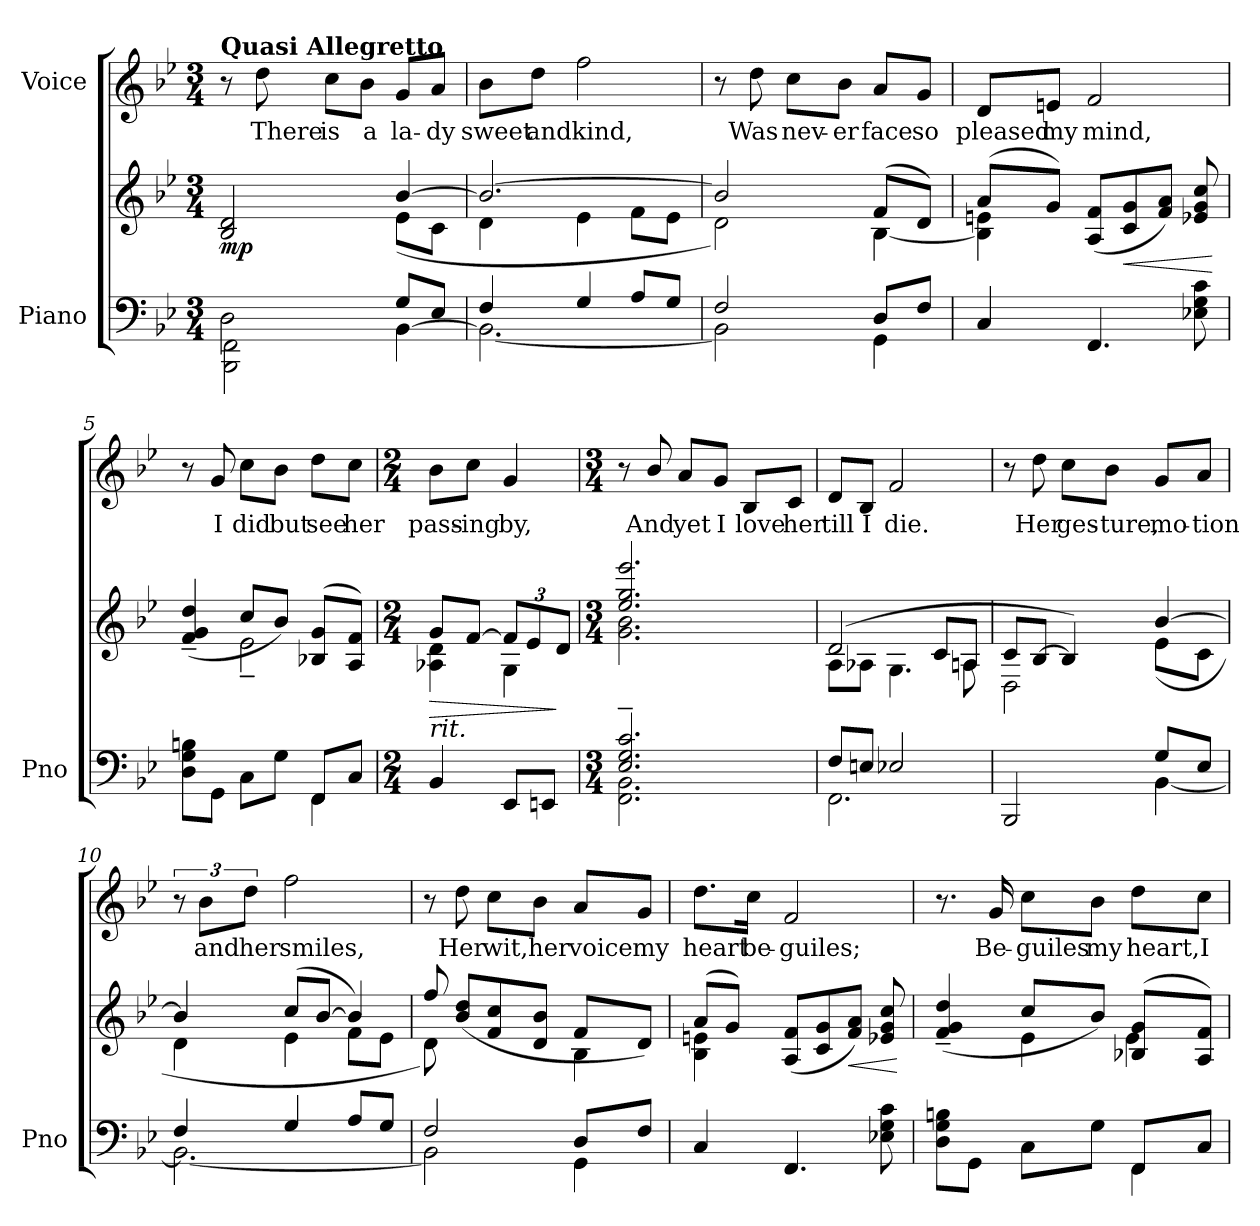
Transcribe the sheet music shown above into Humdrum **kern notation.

**kern	**kern	**dynam	**kern	**text
*part2	*part2	*part2	*part1	*part1
*staff3	*staff2	*staff2/3	*staff1	*staff1
*I"Piano	*	*	*I"Voice	*
*I'Pno	*	*	*	*
*clefF4	*clefG2	*	*clefG2	*
*k[b-e-]	*k[b-e-]	*	*k[b-e-]	*
*M3/4	*M3/4	*	*M3/4	*
=1	=1	=1	=1	=1
*^	*^	*	*	*
*	*^	*	*	*	*	*
!	!	!	!	!	!	!LO:TX:a:B:t=Quasi Allegretto	!
!	!	!	!	!	!LO:DY:b	!	!
2D\	2BBB-\ 2FF\	2ryy	2B-/ 2d/	2ryy	mp	8r	.
!	!	!	!	!	!	!	!LO:LY:b
.	.	.	.	.	.	8dd\	There
!	!	!	!	!	!	!	!LO:LY:b
.	.	.	.	.	.	8cc\L	is
!	!	!	!	!	!	!	!LO:LY:b
.	.	.	.	.	.	8b-\J	a
!	!	!	!	!	!	!	!LO:LY:b
4ryy	8G/L	[4BB-\	[4b-/	(8e-\L	.	8g/L	la-
!	!	!	!	!	!	!	!LO:LY:b
.	8E-/J	.	.	8c\J	.	8a/J	-dy
*	*v	*v	*	*	*	*	*
=2	=2	=2	=2	=2	=2	=2
!	!	!	!	!	!	!LO:LY:b
4F/	2.BB-\_	2.b-/_	4d\	.	8b-\L	sweet
!	!	!	!	!	!	!LO:LY:b
.	.	.	.	.	8dd\J	and
!	!	!	!	!	!	!LO:LY:b
4G/	.	.	4e-\	.	2ff\	kind,
8A/L	.	.	8f\L	.	.	.
8G/J	.	.	8e-\J	.	.	.
!!LO:LB:g=z
=3	=3	=3	=3	=3	=3	=3
2F/	2BB-\]	2b-/]	2d\)	.	8r	.
!	!	!	!	!	!	!LO:LY:b
.	.	.	.	.	8dd\	Was
!	!	!	!	!	!	!LO:LY:b
.	.	.	.	.	8cc\L	nev-
!	!	!	!	!	!	!LO:LY:b
.	.	.	.	.	8b-\J	-er
!	!	!	!	!	!	!LO:LY:b
8D/L	4GG\	(8f/L	[4B-\	.	8a/L	face
!	!	!	!	!	!	!LO:LY:b
8F/J	.	8d/J)	.	.	8g/J	so
*v	*v	*	*	*	*	*
=4	=4	=4	=4	=4	=4
!	!	!	!	!	!LO:LY:b
4C/	(8a/L	4B-\] 4en\	.	8d/L	pleased
!	!	!	!	!	!LO:LY:b
.	8g/J)	.	.	8en/J	my
!	!	!	!	!	!LO:LY:b
4.FF/	(8A/ 8f/L	2ryy	.	2f/	mind,
!	!	!	!LO:HP:b	!	!
.	8c/ 8g/	.	<	.	.
.	8f/ 8a/J)	.	.	.	.
8E-X\ 8G\ 8c\	8e-X/ 8g/ 8cc/	.	.	.	.
*	*v	*v	*	*	*
.	.	[	.	.
!!LO:LB:g=z
=5	=5	=5	=5	=5
*^	*^	*	*	*
8D\ 8G\ 8Bn\L	2ryy	(>4f/~> 4g/~> 4dd/~>	4ryy	.	8r	.
!	!	!	!	!	!	!LO:LY:b
8GG\J	.	.	.	.	8g/	I
!	!	!	!	!	!	!LO:LY:b
8C\L	.	8cc/L	2e-~\	.	8cc\L	did
!	!	!	!	!	!	!LO:LY:b
8G\J	.	8b-/J)	.	.	8b-\J	but
!	!	!	!	!	!	!LO:LY:b
8FF/L	4FF\	(8B-X/ 8g/L	.	.	8dd\L	see
!	!	!	!	!	!	!LO:LY:b
8C/J	.	8A/ 8f/J)	.	.	8cc\J	her
*v	*v	*	*	*	*	*
=6	=6	=6	=6	=6	=6
*M2/4	*M2/4	*	*	*M2/4	*
!	!LO:TX:b:i:t=rit.	!	!	!	!
!	!	!	!LO:HP:b	!	!LO:LY:b
4BB-/	(8g/L	4A-X\ 4d\	>	8b-\L	pass-
!	!	!	!	!	!LO:LY:b
.	[8f/J	.	.	8cc\J	-ing
*	*Xbrackettup	*	*	*	*
!	!	!	!	!	!LO:LY:b
8EE-/L	12f/L]	4G\	.	4g/	by,
.	12e-/	.	.	.	.
8EEn/J	.	.	.	.	.
.	12d/J	.	]	.	.
=7	=7	=7	=7	=7	=7
*M3/4	*M3/4	*	*	*M3/4	*
*^	*	*	*	*	*
2.E-/~ 2.G/~ 2.c/~)	2.FF\ 2.BB-\	2.ee-/ 2.gg/ 2.eee-/	2.g\ 2.b-\	.	8r	.
!	!	!	!	!	!	!LO:LY:b
.	.	.	.	.	8b-/	And
!	!	!	!	!	!	!LO:LY:b
.	.	.	.	.	8a/L	yet
!	!	!	!	!	!	!LO:LY:b
.	.	.	.	.	8g/J	I
!	!	!	!	!	!	!LO:LY:b
.	.	.	.	.	8B-/L	love
!	!	!	!	!	!	!LO:LY:b
.	.	.	.	.	8c/J	her
!!LO:PB:g=z
=8	=8	=8	=8	=8	=8	=8
!	!	!	!	!LO:DY:b	!	!LO:LY:b
!	!	!	!	!LO:DY:n=1:b	!	!
8F/L	2.FF\	(2d/	8A\L	p other-dynamics	8d/L	till
!	!	!	!	!	!	!LO:LY:b
8En/J	.	.	8A-X\J	.	8B-/J	I
!	!	!	!	!	!	!LO:LY:b
2E-X/	.	.	4.G\	.	2f/	die.
.	.	8c/L	.	.	.	.
.	.	8An/J	8A\	.	.	.
=9	=9	=9	=9	=9	=9	=9
!	!	!	!	!LO:DY:b	!	!
!	!	!	!	!LO:DY:n=1:b	!	!
2BBB-/	2ryy	8c/L	2D\	mp other-dynamics	8r	.
!	!	!	!	!	!	!LO:LY:b
.	.	[8B-/J	.	.	8dd\	Her
!	!	!	!	!	!	!LO:LY:b
.	.	4B-/])	.	.	8cc\L	ges-
!	!	!	!	!	!	!LO:LY:b
.	.	.	.	.	8b-\J	-ture,
!	!	!	!	!	!	!LO:LY:b
8G/L	[4BB-\	[4b-/	(8e-\L	.	8g/L	mo-
!	!	!	!	!	!	!LO:LY:b
8E-/J	.	.	8c\J	.	8a/J	-tion
=10	=10	=10	=10	=10	=10	=10
4F/	2.BB-\_	4b-/]	4d\	.	12r	.
!	!	!	!	!	!	!LO:LY:b
.	.	.	.	.	12b-\L	and
!	!	!	!	!	!	!LO:LY:b
.	.	.	.	.	12dd\J	her
!	!	!	!	!	!	!LO:LY:b
4G/	.	(8cc/L	4e-\	.	2ff\	smiles,
.	.	[8b-/J	.	.	.	.
8A/L	.	4b-/])	8f\L	.	.	.
8G/J	.	.	8e-\J	.	.	.
!!LO:LB:g=z
=11	=11	=11	=11	=11	=11	=11
2F/	2BB-\]	8ff/	8d\)	.	8r	.
!	!	!	!	!	!	!LO:LY:b
.	.	(8b-/ 8dd/L	4.ryy	.	8dd\	Her
!	!	!	!	!	!	!LO:LY:b
.	.	8f/ 8cc/	.	.	8cc\L	wit,
!	!	!	!	!	!	!LO:LY:b
.	.	8d/ 8b-/J	.	.	8b-\J	her
!	!	!	!	!	!	!LO:LY:b
8D/L	4GG\	8f/L	4B-\	.	8a/L	voice
!	!	!	!	!	!	!LO:LY:b
8F/J	.	8d/J)	.	.	8g/J	my
*v	*v	*	*	*	*	*
=12	=12	=12	=12	=12	=12
!	!	!	!	!	!LO:LY:b
4C/	(8a/L	4B-\ 4en\	.	8.dd\L	heart
.	8g/J)	.	.	.	.
!	!	!	!	!	!LO:LY:b
.	.	.	.	16cc\Jk	be-
!	!	!	!	!	!LO:LY:b
4.FF/	(>8A/ 8f/L	2ryy	.	2f/	-guiles;
.	8c/ 8g/	.	.	.	.
!	!	!	!LO:HP:b	!	!
.	8f/ 8a/J)	.	<	.	.
8E-X\ 8G\ 8c\	8e-X/ 8g/ 8cc/	.	.	.	.
*	*v	*v	*	*	*
.	.	[	.	.
!!LO:LB:g=z
=13	=13	=13	=13	=13
*^	*^	*	*	*
8D\ 8G\ 8Bn\L	2ryy	(>4f/~> 4g/~> 4dd/~>	4ryy	.	8.r	.
8GG\J	.	.	.	.	.	.
!	!	!	!	!	!	!LO:LY:b
.	.	.	.	.	16g/	Be-
!	!	!	!	!	!	!LO:LY:b
8C\L	.	8cc/L	4e-\	.	8cc\L	-guiles
!	!	!	!	!	!	!LO:LY:b
8G\J	.	8b-/J)	.	.	8b-\J	my
!	!	!	!	!	!	!LO:LY:b
8FF/L	4FF\	(8B-X/ 8g/L	4e-\	.	8dd\L	heart,
!	!	!	!	!	!	!LO:LY:b
8C/J	.	8A/ 8f/J)	.	.	8cc\J	I
*v	*v	*	*	*	*	*
*	*v	*v	*	*	*
=	=	=	=	=
*-	*-	*-	*-	*-
